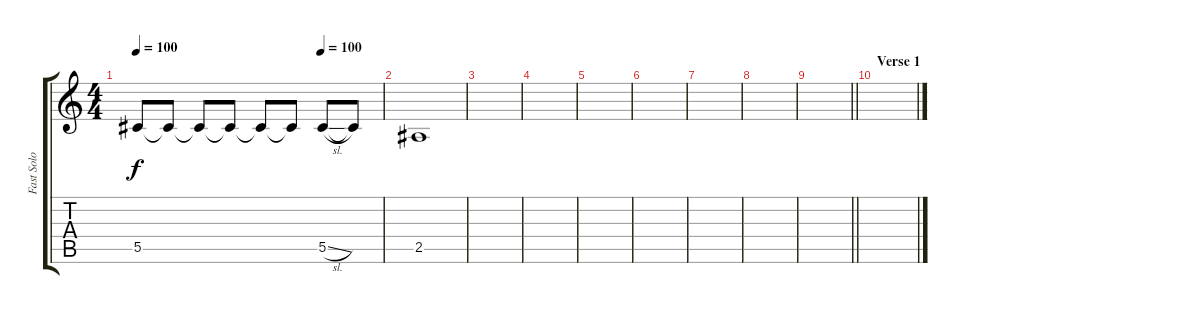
\track ("Fast Solo guitar" "Fast Solo ") {instrument overdrivenguitar}
\staff {score tabs}
\tuning (Eb4 Bb3 Gb3 Db3 Ab2 Eb2) {hide}
\ts (4 4)
\tempo 100
\tempo (100 0.75)
\clef g2
\ks c
5.5{t}.8{dy f} 5.5{t}.8 5.5{t}.8 5.5{t}.8 5.5{t}.8 5.5{t}.8 5.5{sl}.8 5.5{t}.8 |
2.5.1 |
|
|
|
|
|
|
\barLineRight lightlight
|
\section ("" "Verse 1")
